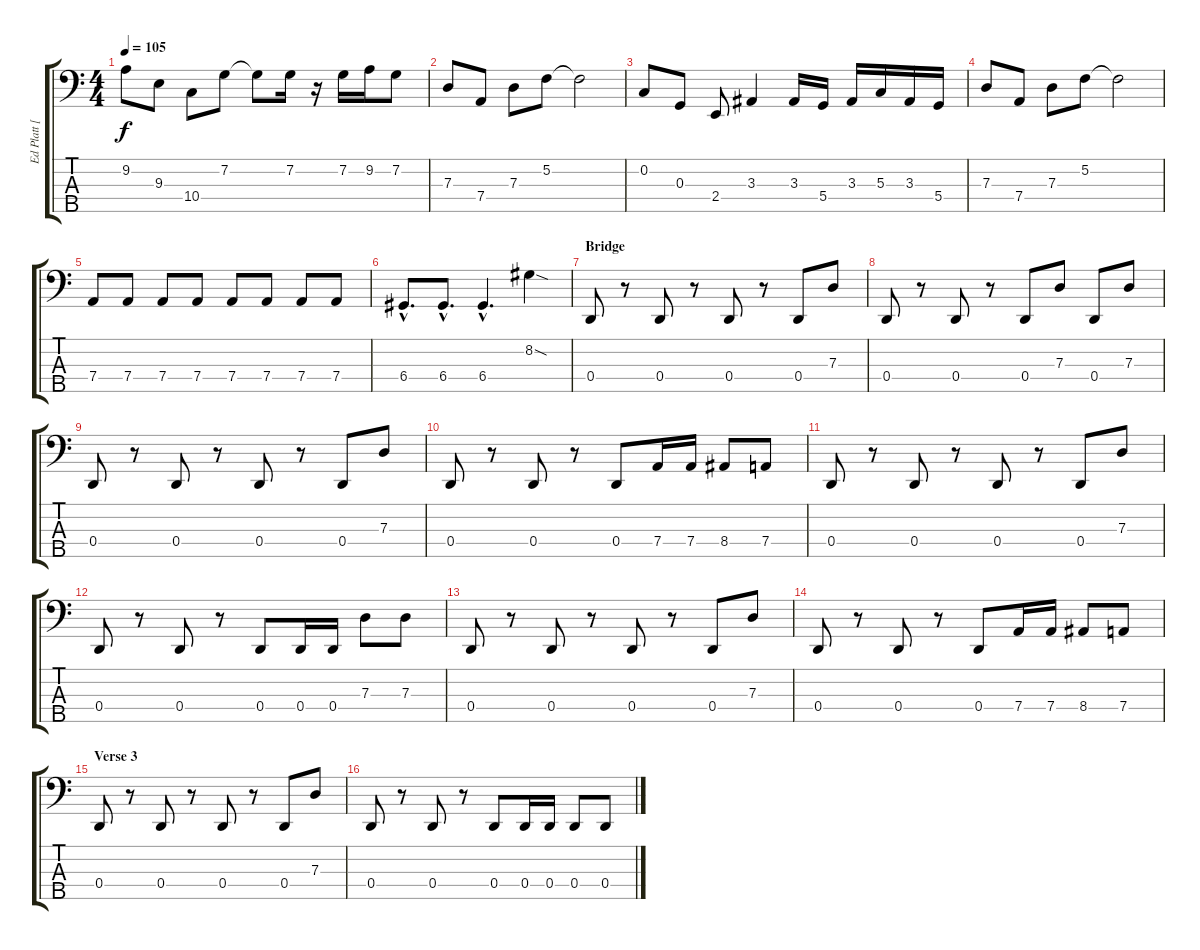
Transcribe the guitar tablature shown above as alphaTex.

\track ("Ed Platt [Bass]" "Ed Platt [") {instrument electricbassfinger}
\staff {score tabs}
\tuning (F2 C2 G1 D1 A0) {hide}
\ts (4 4)
\tempo 105
\clef f4
\ks c
9.2.8{dy f} 9.3.8 10.4.8 7.2.8 7.2{t}.8 7.2.16 r.16 7.2.16 9.2.16 7.2.8 |
7.3.8 7.4.8 7.3.8 5.2.8 5.2{t}.2 |
0.2.8 0.3.8 2.4.8 3.3.4 3.3.16 5.4.16 3.3.16 5.3.16 3.3.16 5.4.16 |
7.3.8 7.4.8 7.3.8 5.2.8 5.2{t}.2 |
7.4.8 7.4.8 7.4.8 7.4.8 7.4.8 7.4.8 7.4.8 7.4.8 |
6.4{hac}.8{d} 6.4{hac}.8{d} 6.4{hac}.4{d} 8.2{sod}.4 |
\section ("" "Bridge ")
0.4.8 r.8 0.4.8 r.8 0.4.8 r.8 0.4.8 7.3.8 |
0.4.8 r.8 0.4.8 r.8 0.4.8 7.3.8 0.4.8 7.3.8 |
0.4.8 r.8 0.4.8 r.8 0.4.8 r.8 0.4.8 7.3.8 |
0.4.8 r.8 0.4.8 r.8 0.4.8 7.4.16 7.4.16 8.4.8 7.4.8 |
0.4.8 r.8 0.4.8 r.8 0.4.8 r.8 0.4.8 7.3.8 |
0.4.8 r.8 0.4.8 r.8 0.4.8 0.4.16 0.4.16 7.3.8 7.3.8 |
0.4.8 r.8 0.4.8 r.8 0.4.8 r.8 0.4.8 7.3.8 |
0.4.8 r.8 0.4.8 r.8 0.4.8 7.4.16 7.4.16 8.4.8 7.4.8 |
\section ("" "Verse 3 ")
0.4.8 r.8 0.4.8 r.8 0.4.8 r.8 0.4.8 7.3.8 |
0.4.8 r.8 0.4.8 r.8 0.4.8 0.4.16 0.4.16 0.4.8 0.4.8
